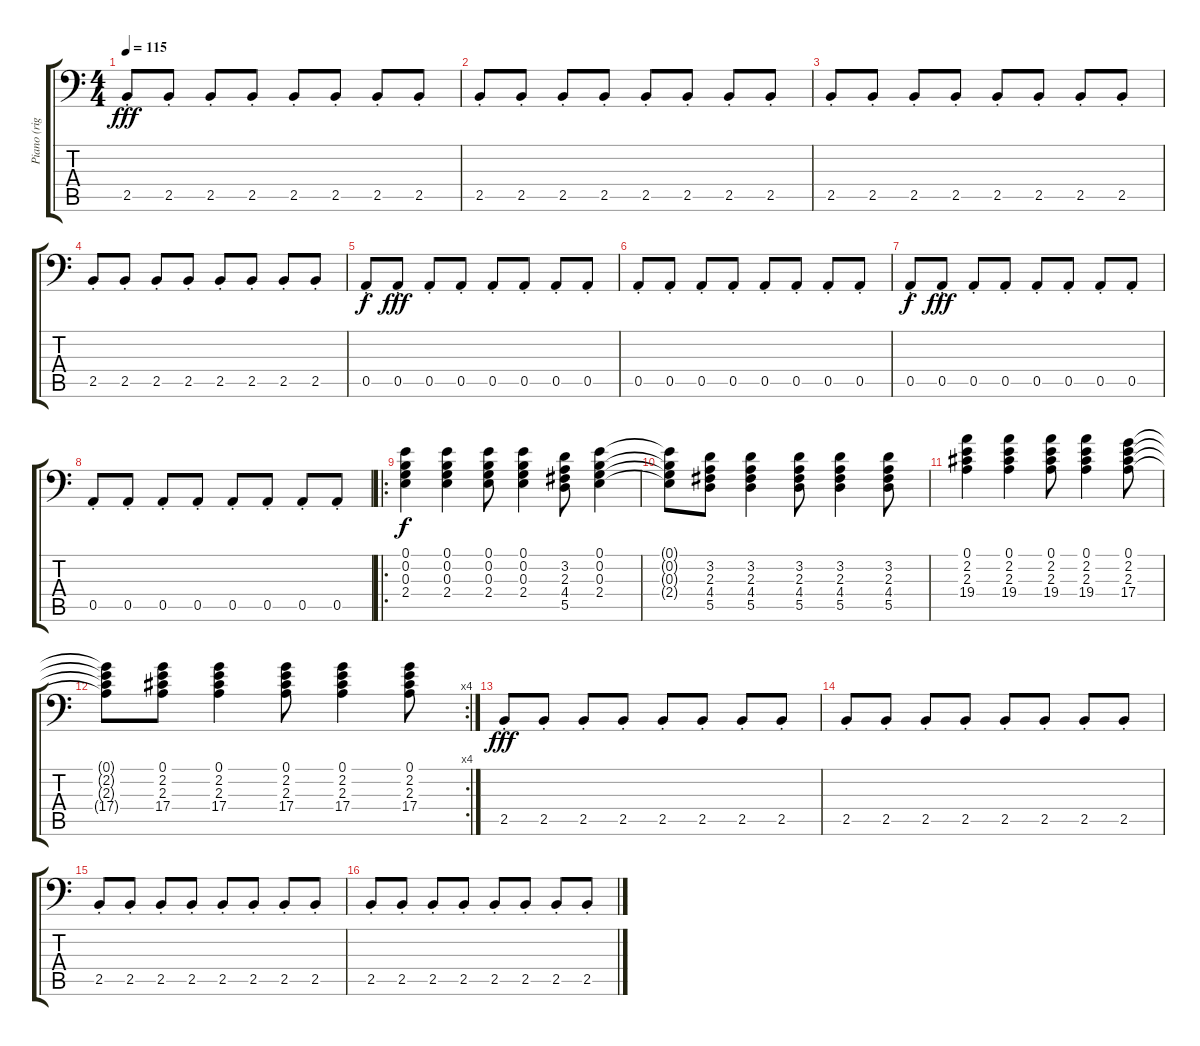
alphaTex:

\track ("Piano (right hand)" "Piano (rig") {instrument brightacousticpiano}
\staff {score tabs}
\tuning (E4 B3 G3 D3 A2 C-1) {hide}
\ts (4 4)
\tempo 115
\clef f4
\ks c
2.5{st}.8{dy fff} 2.5{st}.8 2.5{st}.8 2.5{st}.8 2.5{st}.8 2.5{st}.8 2.5{st}.8 2.5{st}.8 |
2.5{st}.8 2.5{st}.8 2.5{st}.8 2.5{st}.8 2.5{st}.8 2.5{st}.8 2.5{st}.8 2.5{st}.8 |
2.5{st}.8 2.5{st}.8 2.5{st}.8 2.5{st}.8 2.5{st}.8 2.5{st}.8 2.5{st}.8 2.5{st}.8 |
2.5{st}.8 2.5{st}.8 2.5{st}.8 2.5{st}.8 2.5{st}.8 2.5{st}.8 2.5{st}.8 2.5{st}.8 |
0.5{st}.8{dy f} 0.5{st}.8{dy fff} 0.5{st}.8 0.5{st}.8 0.5{st}.8 0.5{st}.8 0.5{st}.8 0.5{st}.8 |
0.5{st}.8 0.5{st}.8 0.5{st}.8 0.5{st}.8 0.5{st}.8 0.5{st}.8 0.5{st}.8 0.5{st}.8 |
0.5{st}.8{dy f} 0.5{st}.8{dy fff} 0.5{st}.8 0.5{st}.8 0.5{st}.8 0.5{st}.8 0.5{st}.8 0.5{st}.8 |
0.5{st}.8 0.5{st}.8 0.5{st}.8 0.5{st}.8 0.5{st}.8 0.5{st}.8 0.5{st}.8 0.5{st}.8 |
\ro
(0.1 0.2 0.3 2.4).4{dy f} (0.1 0.2 0.3 2.4).4 (0.1 0.2 0.3 2.4).8 (0.1 0.2 0.3 2.4).4 (3.2 2.3 4.4 5.5).8 (0.1 0.2 0.3 2.4).4 |
(0.1{t} 0.2{t} 0.3{t} 2.4{t}).8 (3.2 2.3 4.4 5.5).8 (3.2 2.3 4.4 5.5).4 (3.2 2.3 4.4 5.5).8 (3.2 2.3 4.4 5.5).4 (3.2 2.3 4.4 5.5).8 |
(0.1 2.2 2.3 19.4).4 (0.1 2.2 2.3 19.4).4 (0.1 2.2 2.3 19.4).8 (0.1 2.2 2.3 19.4).4 (0.1 2.2 2.3 17.4).8 |
\rc 4
(0.1{t} 2.2{t} 2.3{t} 17.4{t}).8 (0.1 2.2 2.3 17.4).8 (0.1 2.2 2.3 17.4).4 (0.1 2.2 2.3 17.4).8 (0.1 2.2 2.3 17.4).4 (0.1 2.2 2.3 17.4).8 |
2.5{st}.8{dy fff} 2.5{st}.8 2.5{st}.8 2.5{st}.8 2.5{st}.8 2.5{st}.8 2.5{st}.8 2.5{st}.8 |
2.5{st}.8 2.5{st}.8 2.5{st}.8 2.5{st}.8 2.5{st}.8 2.5{st}.8 2.5{st}.8 2.5{st}.8 |
2.5{st}.8 2.5{st}.8 2.5{st}.8 2.5{st}.8 2.5{st}.8 2.5{st}.8 2.5{st}.8 2.5{st}.8 |
2.5{st}.8 2.5{st}.8 2.5{st}.8 2.5{st}.8 2.5{st}.8 2.5{st}.8 2.5{st}.8 2.5{st}.8
